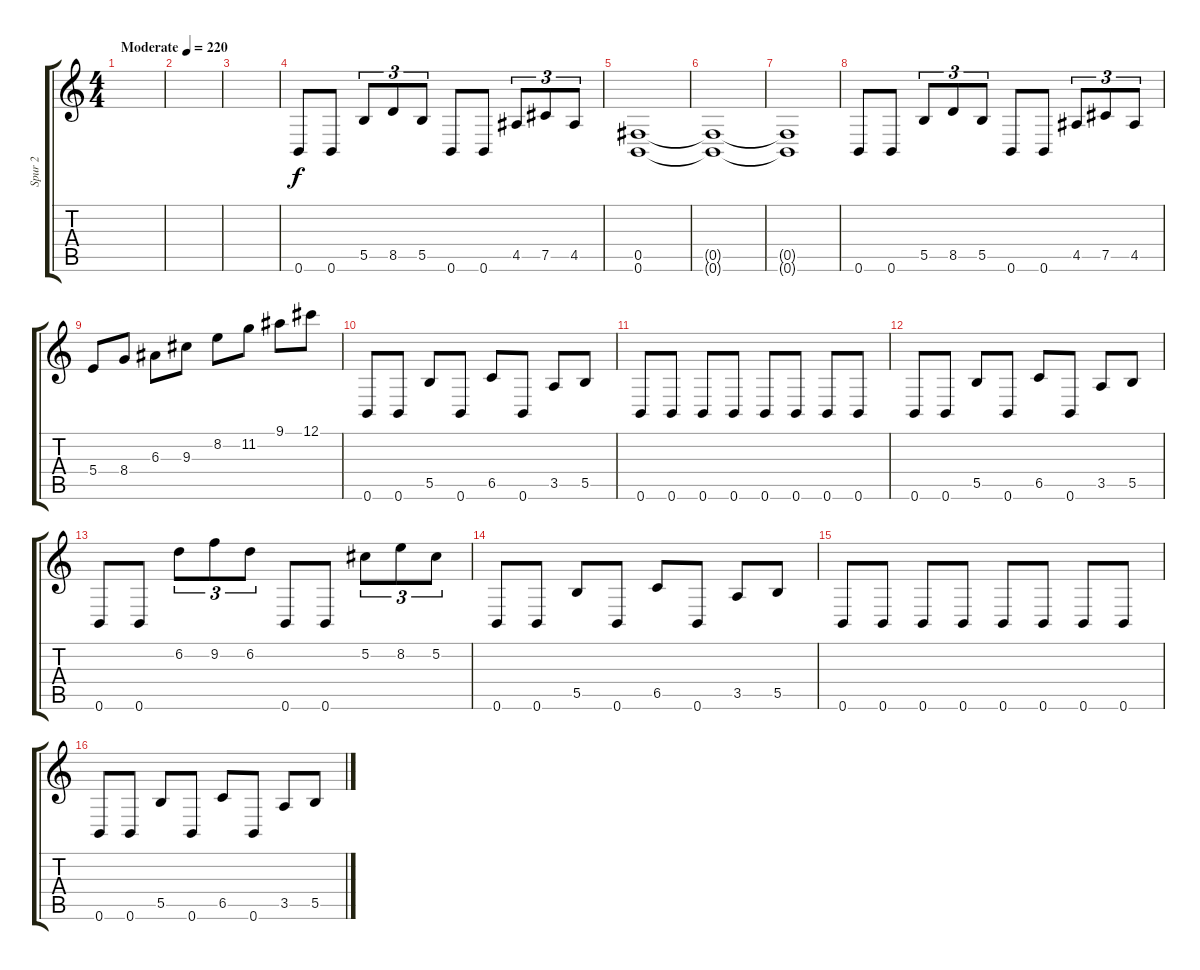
\track ("Spur 2" "Spur 2") {instrument distortionguitar}
\staff {score tabs}
\tuning (Db4 Ab3 E3 B2 Gb2 B1) {hide}
\ts (4 4)
\tempo (220 "Moderate")
\clef g2
\ks c
|
|
|
0.6.8 0.6.8 5.5.8{tu (3 2)} 8.5.8{tu (3 2)} 5.5.8{tu (3 2)} 0.6.8 0.6.8 4.5.8{tu (3 2)} 7.5.8{tu (3 2)} 4.5.8{tu (3 2)} |
(0.5 0.6).1 |
(0.5{t} 0.6{t}).1 |
(0.5{t} 0.6{t}).1 |
0.6.8 0.6.8 5.5.8{tu (3 2)} 8.5.8{tu (3 2)} 5.5.8{tu (3 2)} 0.6.8 0.6.8 4.5.8{tu (3 2)} 7.5.8{tu (3 2)} 4.5.8{tu (3 2)} |
5.4.8 8.4.8 6.3.8 9.3.8 8.2.8 11.2.8 9.1.8 12.1.8 |
0.6.8 0.6.8 5.5.8 0.6.8 6.5.8 0.6.8 3.5.8 5.5.8 |
0.6.8 0.6.8 0.6.8 0.6.8 0.6.8 0.6.8 0.6.8 0.6.8 |
0.6.8 0.6.8 5.5.8 0.6.8 6.5.8 0.6.8 3.5.8 5.5.8 |
0.6.8 0.6.8 6.2.8{tu (3 2)} 9.2.8{tu (3 2)} 6.2.8{tu (3 2)} 0.6.8 0.6.8 5.2.8{tu (3 2)} 8.2.8{tu (3 2)} 5.2.8{tu (3 2)} |
0.6.8 0.6.8 5.5.8 0.6.8 6.5.8 0.6.8 3.5.8 5.5.8 |
0.6.8 0.6.8 0.6.8 0.6.8 0.6.8 0.6.8 0.6.8 0.6.8 |
0.6.8 0.6.8 5.5.8 0.6.8 6.5.8 0.6.8 3.5.8 5.5.8
